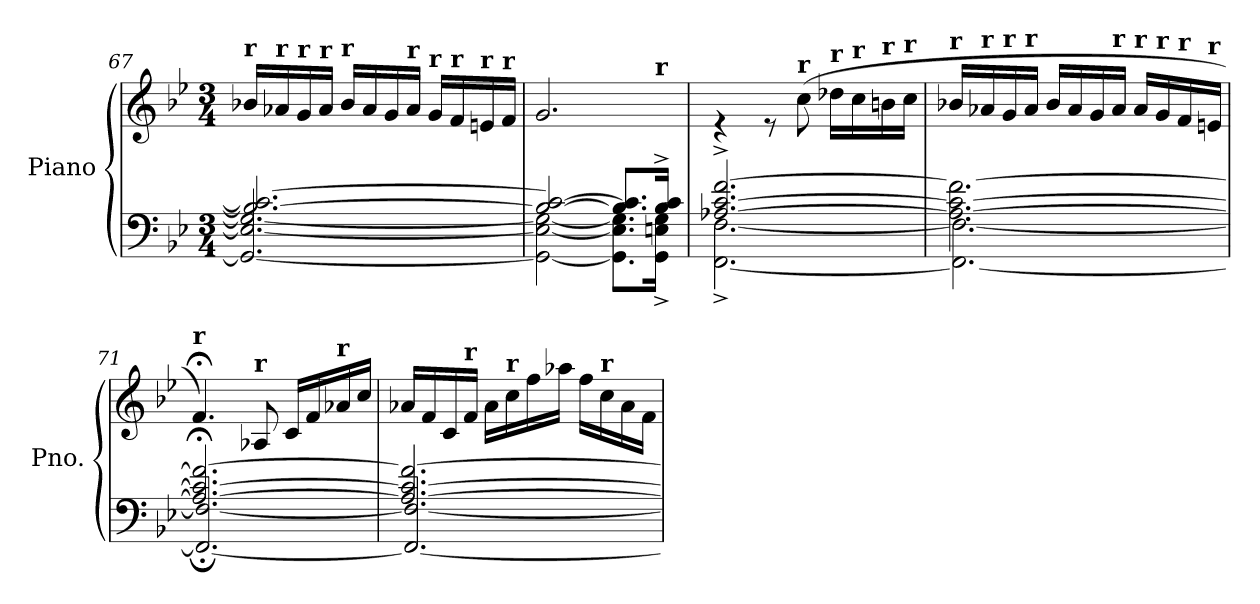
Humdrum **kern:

**kern	**kern
*part1	*part1
*staff2	*staff1
*I"Piano	*
*I'Pno.	*
*clefF4	*clefG2
*k[b-e-]	*k[b-e-]
*M3/4	*M3/4
=67	=67
*^	*
!	!	!LO:TX:a:B:t=r
2.B-/_ 2.c/_	2.GG/_ 2.E/_ 2.G/_	16b-X/LL
!	!	!LO:TX:a:B:t=r
.	.	16a-X/
!	!	!LO:TX:a:B:t=r
.	.	16g/
!	!	!LO:TX:a:B:t=r
.	.	16a-/JJ
!	!	!LO:TX:a:B:t=r
.	.	16b-/LL
.	.	16a-/
.	.	16g/
!	!	!LO:TX:a:B:t=r
.	.	16a-/JJ
!	!	!LO:TX:a:B:t=r
.	.	16g/LL
!	!	!LO:TX:a:B:t=r
.	.	16f/
!	!	!LO:TX:a:B:t=r
.	.	16en/
!	!	!LO:TX:a:B:t=r
.	.	16f/JJ
!!LO:LB:g=z
=68	=68	=68
!	!	!LO:TX:a:B:t=r
*	*	*^
2B-/_ 2c/_	2GG\_ 2E\_ 2G\_	2.g/	2ryy
8.B-/] 8.c/]L	8.GG\] 8.E\] 8.G\]L	.	8.ryy
!	!	!	!LO:TX:a:B:t=r
16B-/^ 16c/^Jk	16GG\^ 16En\^ 16G\^Jk	.	16ryy
*	*	*v	*v
=69	=69	=69
[2.A-X/^ [2.c/^ [2.f/^	[2.FF\^ [2.F\^	4re
.	.	8re
!	!	!LO:TX:a:B:t=r
.	.	(>8cc\
!	!	!LO:TX:a:B:t=r
.	.	16dd-X\LL
!	!	!LO:TX:a:B:t=r
.	.	16cc\
!	!	!LO:TX:a:B:t=r
.	.	16bn\
!	!	!LO:TX:a:B:t=r
.	.	16cc\JJ
=70	=70	=70
!	!	!LO:TX:a:B:t=r
2.A-\_ 2.c\_ 2.f\_	2.FF\_ 2.F\_	16b-X/LL
!	!	!LO:TX:a:B:t=r
.	.	16a-X/
!	!	!LO:TX:a:B:t=r
.	.	16g/
!	!	!LO:TX:a:B:t=r
.	.	16a-/JJ
.	.	16b-/LL
.	.	16a-/
.	.	16g/
!	!	!LO:TX:a:B:t=r
.	.	16a-/JJ
!	!	!LO:TX:a:B:t=r
.	.	16a-/LL
!	!	!LO:TX:a:B:t=r
.	.	16g/
!	!	!LO:TX:a:B:t=r
.	.	16f/
!	!	!LO:TX:a:B:t=r
.	.	16en/JJ
=71	=71	=71
!	!	!LO:TX:a:B:t=r
2.A-/_;< 2.c/_;< 2.f/_;<	2.FF/_; 2.F/_;	4.f;</)
!	!	!LO:TX:a:B:t=r
.	.	8A-X/
.	.	16c/LL
.	.	16f/
!	!	!LO:TX:a:B:t=r
.	.	16a-X/
.	.	16cc/JJ
!!LO:LB:g=z
=72	=72	=72
2.A-/_ 2.c/_ 2.f/_	2.FF/_ 2.F/_	16a-X/LL
.	.	16f/
.	.	16c/
!	!	!LO:TX:a:B:t=r
.	.	16f/JJ
.	.	16a-\LL
!	!	!LO:TX:a:B:t=r
.	.	16cc\
.	.	16ff\
.	.	16aa-X\JJ
.	.	16ff\LL
!	!	!LO:TX:a:B:t=r
.	.	16cc\
.	.	16a-\
.	.	16f\JJ
*v	*v	*
=	=
*-	*-
